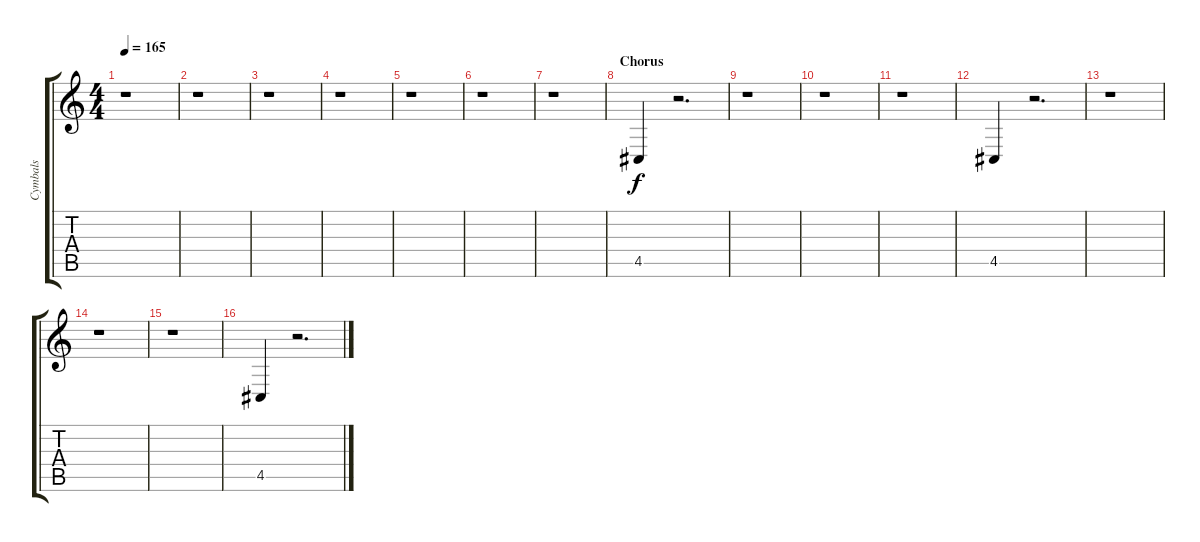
\track ("Cymbals" "Cymbals") {instrument drawbarorgan}
\staff {score tabs}
\tuning (E4 B3 G3 D3 A2 E2) {hide}
\ts (4 4)
\tempo 165
\clef g2
\ks c
r.1{dy f} |
r.1 |
r.1 |
r.1 |
r.1 |
r.1 |
r.1 |
\section ("" "Chorus")
4.5.4 r.2{d} |
r.1 |
r.1 |
r.1 |
4.5.4 r.2{d} |
r.1 |
r.1 |
r.1 |
4.5.4 r.2{d}
